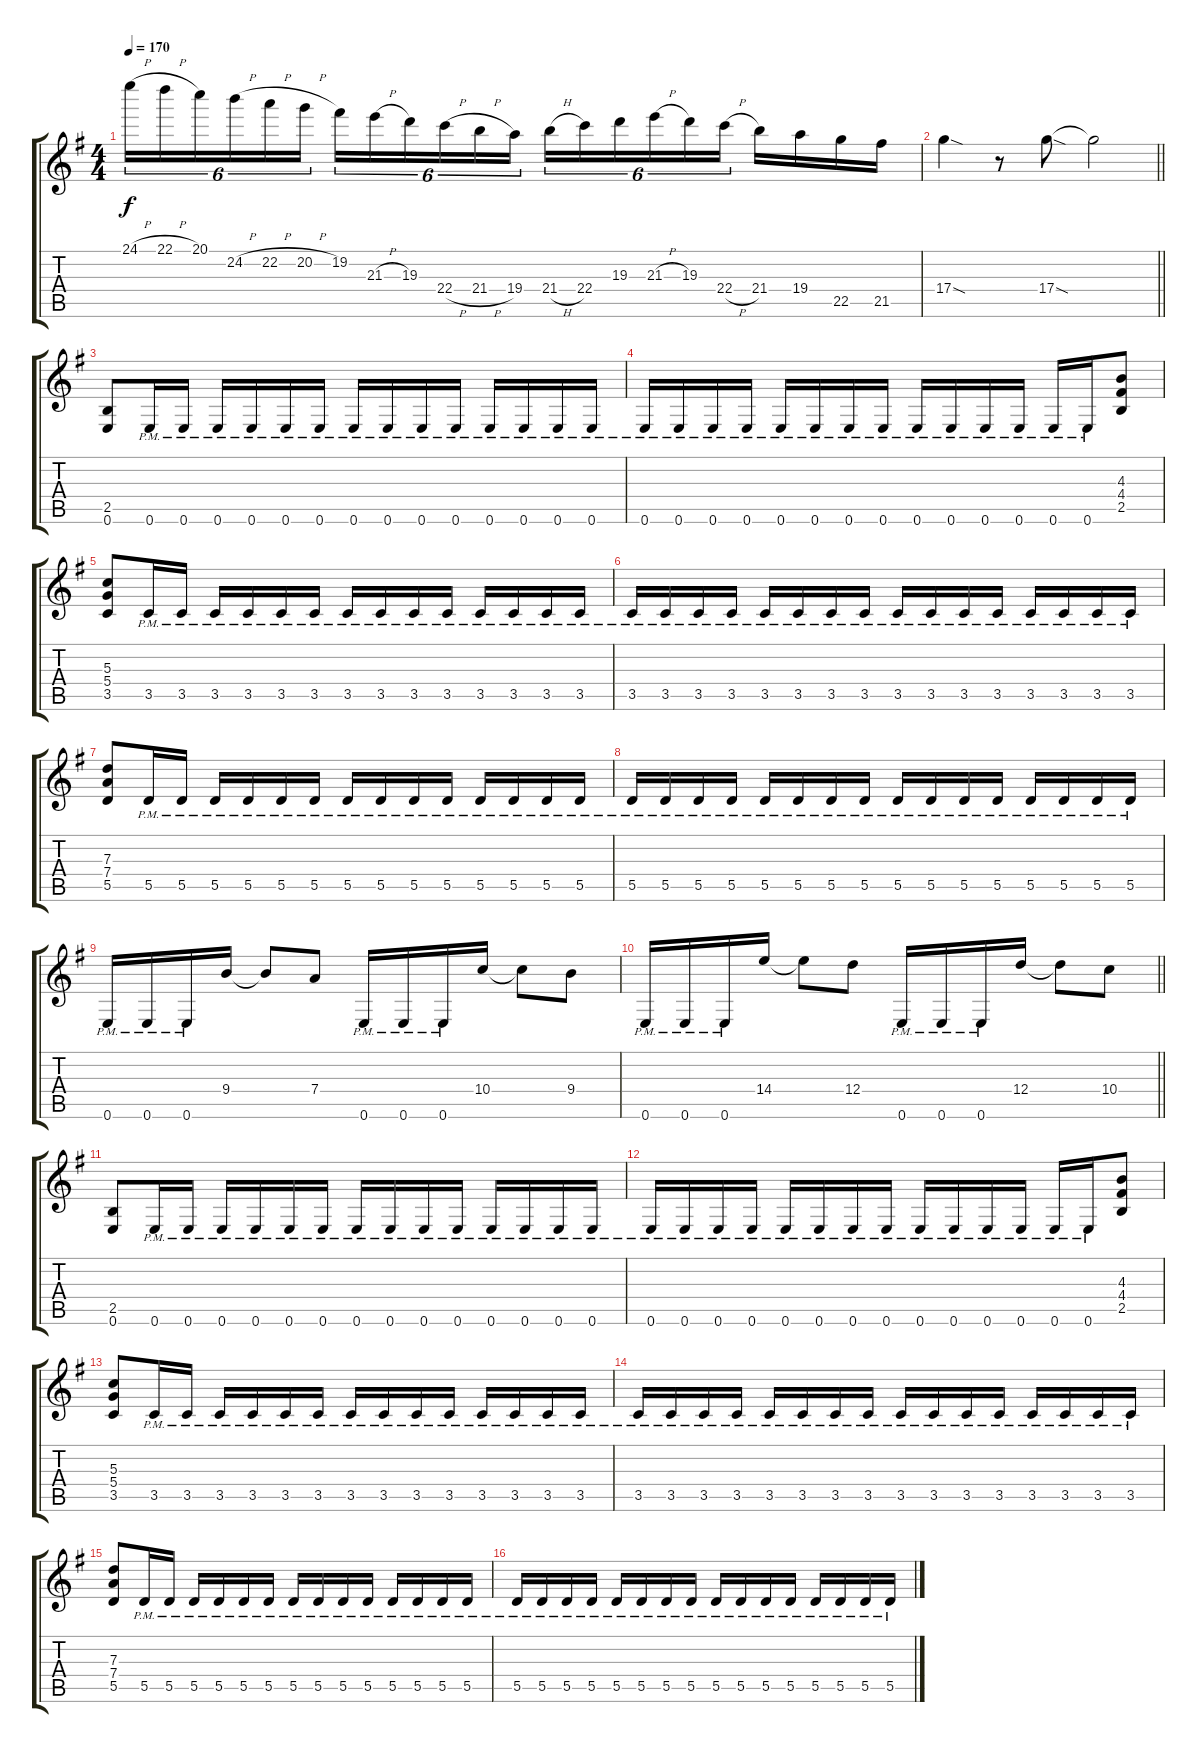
\track "" {instrument distortionguitar}
\staff {score tabs}
\tuning (E4 B3 G3 D3 A2 E2) {hide}
\ts (4 4)
\tempo 170
\clef g2
\ks g
24.1{h}.16{tu (6 4) dy f} 22.1{h}.16{tu (6 4)} 20.1.16{tu (6 4)} 24.2{h}.16{tu (6 4)} 22.2{h}.16{tu (6 4)} 20.2{h}.16{tu (6 4)} 19.2.16{tu (6 4)} 21.3{h}.16{tu (6 4)} 19.3.16{tu (6 4)} 22.4{h}.16{tu (6 4)} 21.4{h}.16{tu (6 4)} 19.4.16{tu (6 4)} 21.4{h}.16{tu (6 4)} 22.4.16{tu (6 4)} 19.3.16{tu (6 4)} 21.3{h}.16{tu (6 4)} 19.3.16{tu (6 4)} 22.4{h}.16{tu (6 4)} 21.4.16 19.4.16 22.5.16 21.5.16 |
\barLineRight lightlight
17.4{sod}.4 r.8 17.4{sod}.8 17.4{t}.2 |
(2.5 0.6).8 0.6{pm}.16 0.6{pm}.16 0.6{pm}.16 0.6{pm}.16 0.6{pm}.16 0.6{pm}.16 0.6{pm}.16 0.6{pm}.16 0.6{pm}.16 0.6{pm}.16 0.6{pm}.16 0.6{pm}.16 0.6{pm}.16 0.6{pm}.16 |
0.6{pm}.16 0.6{pm}.16 0.6{pm}.16 0.6{pm}.16 0.6{pm}.16 0.6{pm}.16 0.6{pm}.16 0.6{pm}.16 0.6{pm}.16 0.6{pm}.16 0.6{pm}.16 0.6{pm}.16 0.6{pm}.16 0.6{pm}.16 (4.3 4.4 2.5).8 |
(5.3 5.4 3.5).8 3.5{pm}.16 3.5{pm}.16 3.5{pm}.16 3.5{pm}.16 3.5{pm}.16 3.5{pm}.16 3.5{pm}.16 3.5{pm}.16 3.5{pm}.16 3.5{pm}.16 3.5{pm}.16 3.5{pm}.16 3.5{pm}.16 3.5{pm}.16 |
3.5{pm}.16 3.5{pm}.16 3.5{pm}.16 3.5{pm}.16 3.5{pm}.16 3.5{pm}.16 3.5{pm}.16 3.5{pm}.16 3.5{pm}.16 3.5{pm}.16 3.5{pm}.16 3.5{pm}.16 3.5{pm}.16 3.5{pm}.16 3.5{pm}.16 3.5{pm}.16 |
(7.3 7.4 5.5).8 5.5{pm}.16 5.5{pm}.16 5.5{pm}.16 5.5{pm}.16 5.5{pm}.16 5.5{pm}.16 5.5{pm}.16 5.5{pm}.16 5.5{pm}.16 5.5{pm}.16 5.5{pm}.16 5.5{pm}.16 5.5{pm}.16 5.5{pm}.16 |
5.5{pm}.16 5.5{pm}.16 5.5{pm}.16 5.5{pm}.16 5.5{pm}.16 5.5{pm}.16 5.5{pm}.16 5.5{pm}.16 5.5{pm}.16 5.5{pm}.16 5.5{pm}.16 5.5{pm}.16 5.5{pm}.16 5.5{pm}.16 5.5{pm}.16 5.5{pm}.16 |
0.6{pm}.16 0.6{pm}.16 0.6{pm}.16 9.4.16 9.4{t}.8 7.4.8 0.6{pm}.16 0.6{pm}.16 0.6{pm}.16 10.4.16 10.4{t}.8 9.4.8 |
\barLineRight lightlight
0.6{pm}.16 0.6{pm}.16 0.6{pm}.16 14.4.16 14.4{t}.8 12.4.8 0.6{pm}.16 0.6{pm}.16 0.6{pm}.16 12.4.16 12.4{t}.8 10.4.8 |
(2.5 0.6).8 0.6{pm}.16 0.6{pm}.16 0.6{pm}.16 0.6{pm}.16 0.6{pm}.16 0.6{pm}.16 0.6{pm}.16 0.6{pm}.16 0.6{pm}.16 0.6{pm}.16 0.6{pm}.16 0.6{pm}.16 0.6{pm}.16 0.6{pm}.16 |
0.6{pm}.16 0.6{pm}.16 0.6{pm}.16 0.6{pm}.16 0.6{pm}.16 0.6{pm}.16 0.6{pm}.16 0.6{pm}.16 0.6{pm}.16 0.6{pm}.16 0.6{pm}.16 0.6{pm}.16 0.6{pm}.16 0.6{pm}.16 (4.3 4.4 2.5).8 |
(5.3 5.4 3.5).8 3.5{pm}.16 3.5{pm}.16 3.5{pm}.16 3.5{pm}.16 3.5{pm}.16 3.5{pm}.16 3.5{pm}.16 3.5{pm}.16 3.5{pm}.16 3.5{pm}.16 3.5{pm}.16 3.5{pm}.16 3.5{pm}.16 3.5{pm}.16 |
3.5{pm}.16 3.5{pm}.16 3.5{pm}.16 3.5{pm}.16 3.5{pm}.16 3.5{pm}.16 3.5{pm}.16 3.5{pm}.16 3.5{pm}.16 3.5{pm}.16 3.5{pm}.16 3.5{pm}.16 3.5{pm}.16 3.5{pm}.16 3.5{pm}.16 3.5{pm}.16 |
(7.3 7.4 5.5).8 5.5{pm}.16 5.5{pm}.16 5.5{pm}.16 5.5{pm}.16 5.5{pm}.16 5.5{pm}.16 5.5{pm}.16 5.5{pm}.16 5.5{pm}.16 5.5{pm}.16 5.5{pm}.16 5.5{pm}.16 5.5{pm}.16 5.5{pm}.16 |
5.5{pm}.16 5.5{pm}.16 5.5{pm}.16 5.5{pm}.16 5.5{pm}.16 5.5{pm}.16 5.5{pm}.16 5.5{pm}.16 5.5{pm}.16 5.5{pm}.16 5.5{pm}.16 5.5{pm}.16 5.5{pm}.16 5.5{pm}.16 5.5{pm}.16 5.5{pm}.16
